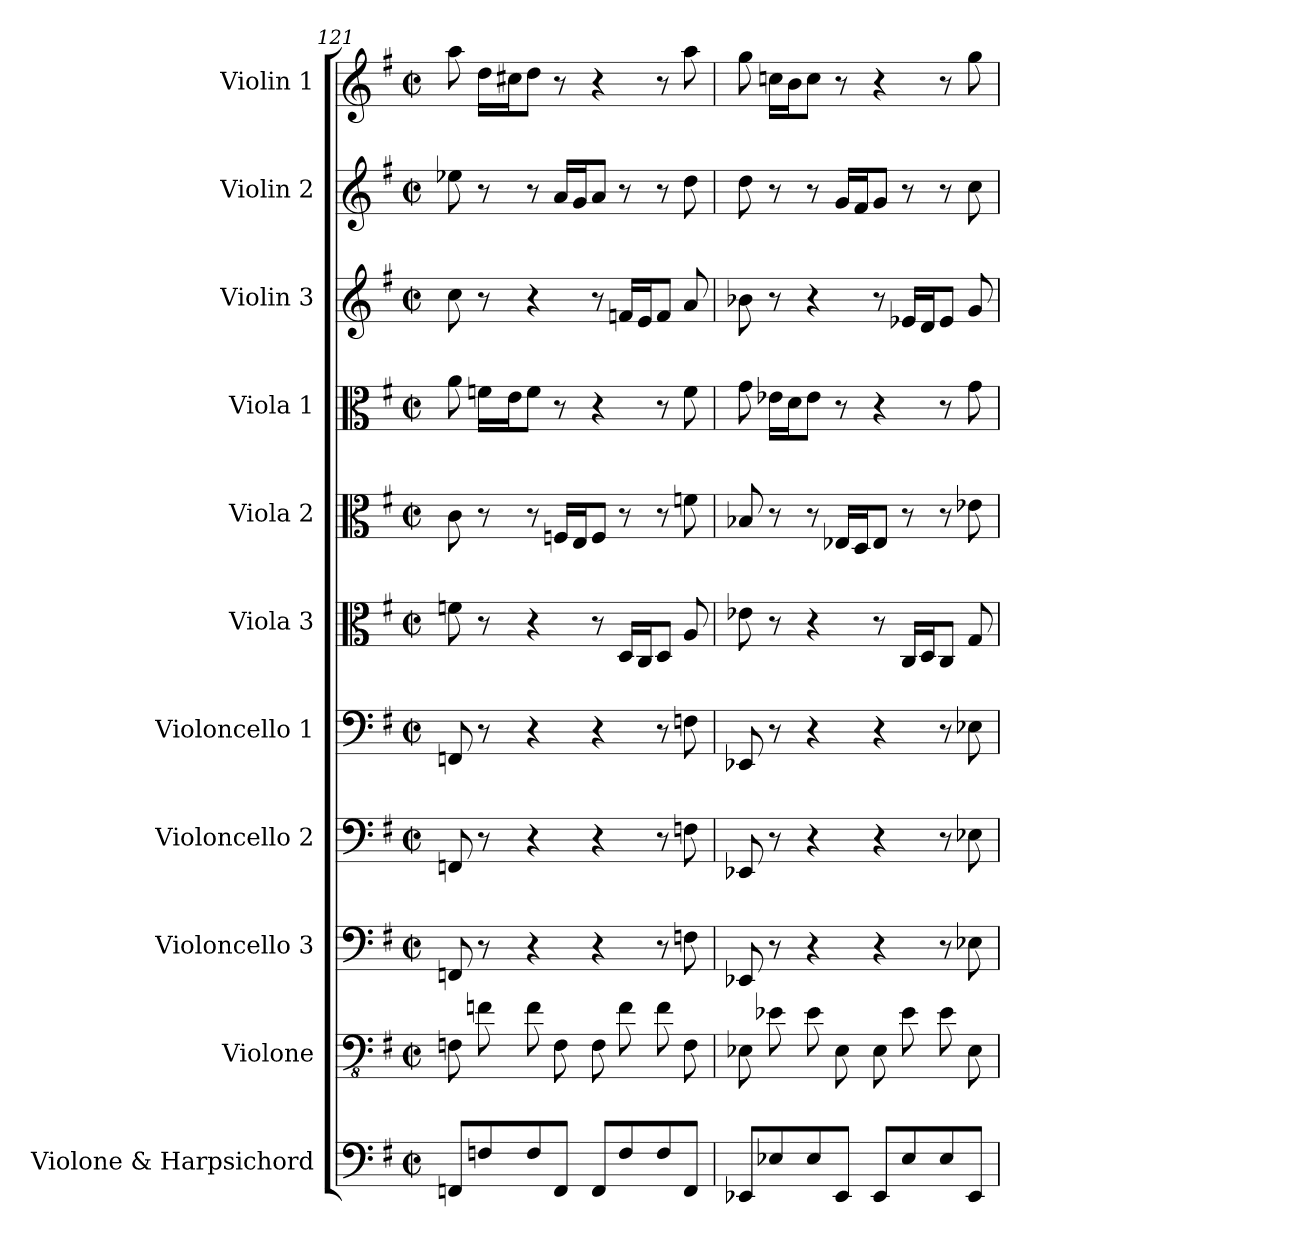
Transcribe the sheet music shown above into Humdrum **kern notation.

**kern	**kern	**kern	**kern	**kern	**kern	**kern	**kern	**kern	**kern	**kern
*part11	*part10	*part9	*part8	*part7	*part6	*part5	*part4	*part3	*part2	*part1
*staff11	*staff10	*staff9	*staff8	*staff7	*staff6	*staff5	*staff4	*staff3	*staff2	*staff1
*I"Violone &amp; Harpsichord	*I"Violone	*I"Violoncello 3	*I"Violoncello 2	*I"Violoncello 1	*I"Viola 3	*I"Viola 2	*I"Viola 1	*I"Violin 3	*I"Violin 2	*I"Violin 1
*I'Vne. &amp; Hch.	*I'Vne.	*I'Vc. 3	*I'Vc. 2	*I'Vc. 1	*I'Vla. 3	*I'Vla. 2	*I'Vla. 1	*I'Vln. 3	*I'Vln. 2	*I'Vln. 1
*clefF4	*clefFv4	*clefF4	*clefF4	*clefF4	*clefC3	*clefC3	*clefC3	*clefG2	*clefG2	*clefG2
*	*ITrd7c12	*	*	*	*	*	*	*	*	*
*k[f#]	*k[f#]	*k[f#]	*k[f#]	*k[f#]	*k[f#]	*k[f#]	*k[f#]	*k[f#]	*k[f#]	*k[f#]
*M4/4	*M4/4	*M4/4	*M4/4	*M4/4	*M4/4	*M4/4	*M4/4	*M4/4	*M4/4	*M4/4
*met(c|)	*met(c|)	*met(c|)	*met(c|)	*met(c|)	*met(c|)	*met(c|)	*met(c|)	*met(c|)	*met(c|)	*met(c|)
=121	=121	=121	=121	=121	=121	=121	=121	=121	=121	=121
8FFn/L	8FFFn	8FFn/	8FFn/	8FFn/	8fn\	8c\	8a\	8cc\	8ee-X\	8aa\
8Fn/	8FFn	8r	8r	8r	8r	8r	16fn\LL	8r	8r	16dd\LL
.	.	.	.	.	.	.	16e\J	.	.	16cc#X\J
8F/	8FF	4r	4r	4r	4r	8r	8f\J	4r	8r	8dd\J
8FF/J	8FFF	.	.	.	.	16Fn/LL	8r	.	16a/LL	8r
.	.	.	.	.	.	16E/J	.	.	16g/J	.
8FF/L	8FFF	4r	4r	4r	8r	8F/J	4r	8r	8a/J	4r
8F/	8FF	.	.	.	16D/LL	8r	.	16fn/LL	8r	.
.	.	.	.	.	16C/J	.	.	16e/J	.	.
8F/	8FF	8r	8r	8r	8D/J	8r	8r	8f/J	8r	8r
8FF/J	8FFF	8Fn\	8Fn\	8Fn\	8A/	8fn\	8f\	8a/	8dd\	8aa\
=122	=122	=122	=122	=122	=122	=122	=122	=122	=122	=122
8EE-X/L	8EEE-X	8EE-X/	8EE-X/	8EE-X/	8e-X\	8B-X/	8g\	8b-X\	8dd\	8gg\
8E-X/	8EE-X	8r	8r	8r	8r	8r	16e-X\LL	8r	8r	16ccn\LL
.	.	.	.	.	.	.	16d\J	.	.	16b\J
8E-/	8EE-	4r	4r	4r	4r	8r	8e-\J	4r	8r	8cc\J
8EE-/J	8EEE-	.	.	.	.	16E-X/LL	8r	.	16g/LL	8r
.	.	.	.	.	.	16D/J	.	.	16f#/J	.
8EE-/L	8EEE-	4r	4r	4r	8r	8E-/J	4r	8r	8g/J	4r
8E-/	8EE-	.	.	.	16C/LL	8r	.	16e-X/LL	8r	.
.	.	.	.	.	16D/J	.	.	16d/J	.	.
8E-/	8EE-	8r	8r	8r	8C/J	8r	8r	8e-/J	8r	8r
8EE-/J	8EEE-	8E-X\	8E-X\	8E-X\	8G/	8e-X\	8g\	8g/	8cc\	8gg\
=	=	=	=	=	=	=	=	=	=	=
*-	*-	*-	*-	*-	*-	*-	*-	*-	*-	*-
